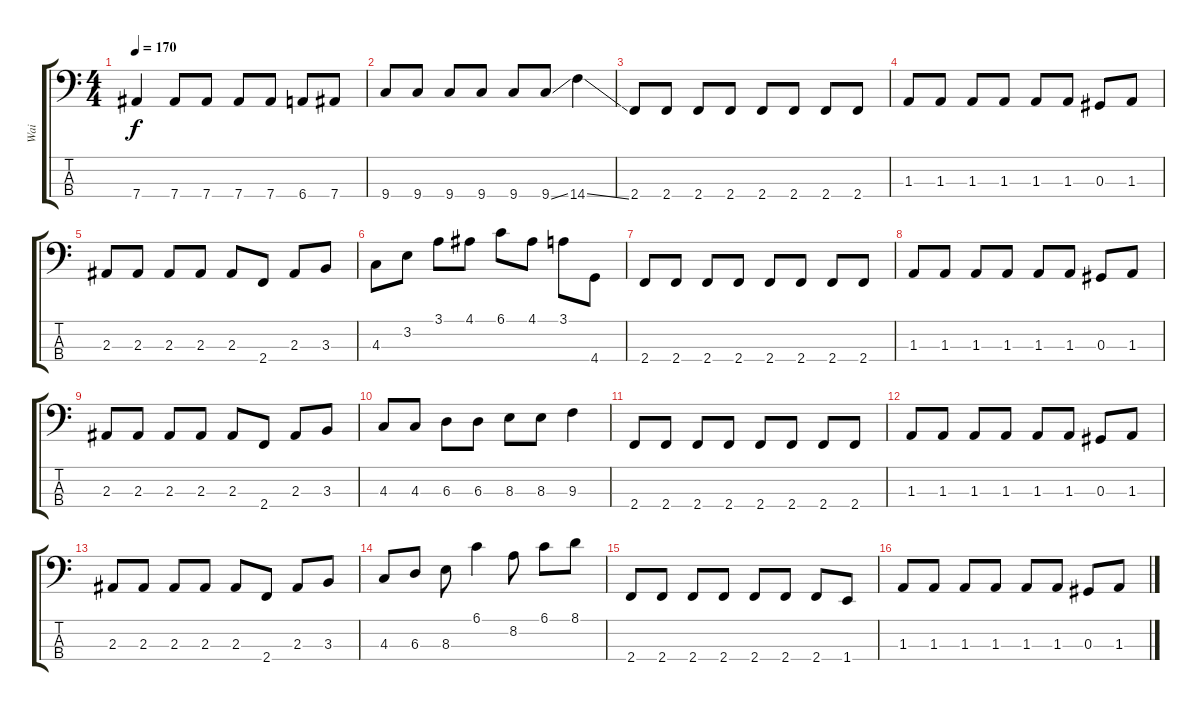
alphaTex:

\track ("Wai" "Wai") {instrument electricbasspick}
\staff {score tabs}
\tuning (Gb2 Db2 Ab1 Eb1) {hide}
\ts (4 4)
\tempo 170
\clef f4
\ks c
7.4.4{dy f} 7.4.8 7.4.8 7.4.8 7.4.8 6.4.8 7.4.8 |
9.4.8 9.4.8 9.4.8 9.4.8 9.4.8 9.4{ss}.8 14.4{ss}.4 |
2.4.8 2.4.8 2.4.8 2.4.8 2.4.8 2.4.8 2.4.8 2.4.8 |
1.3.8 1.3.8 1.3.8 1.3.8 1.3.8 1.3.8 0.3.8 1.3.8 |
2.3.8 2.3.8 2.3.8 2.3.8 2.3.8 2.4.8 2.3.8 3.3.8 |
4.3.8 3.2.8 3.1.8 4.1.8 6.1.8 4.1.8 3.1.8 4.4.8 |
2.4.8 2.4.8 2.4.8 2.4.8 2.4.8 2.4.8 2.4.8 2.4.8 |
1.3.8 1.3.8 1.3.8 1.3.8 1.3.8 1.3.8 0.3.8 1.3.8 |
2.3.8 2.3.8 2.3.8 2.3.8 2.3.8 2.4.8 2.3.8 3.3.8 |
4.3.8 4.3.8 6.3.8 6.3.8 8.3.8 8.3.8 9.3.4 |
2.4.8 2.4.8 2.4.8 2.4.8 2.4.8 2.4.8 2.4.8 2.4.8 |
1.3.8 1.3.8 1.3.8 1.3.8 1.3.8 1.3.8 0.3.8 1.3.8 |
2.3.8 2.3.8 2.3.8 2.3.8 2.3.8 2.4.8 2.3.8 3.3.8 |
4.3.8 6.3.8 8.3.8 6.1.4 8.2.8 6.1.8 8.1.8 |
2.4.8 2.4.8 2.4.8 2.4.8 2.4.8 2.4.8 2.4.8 1.4.8 |
1.3.8 1.3.8 1.3.8 1.3.8 1.3.8 1.3.8 0.3.8 1.3.8
